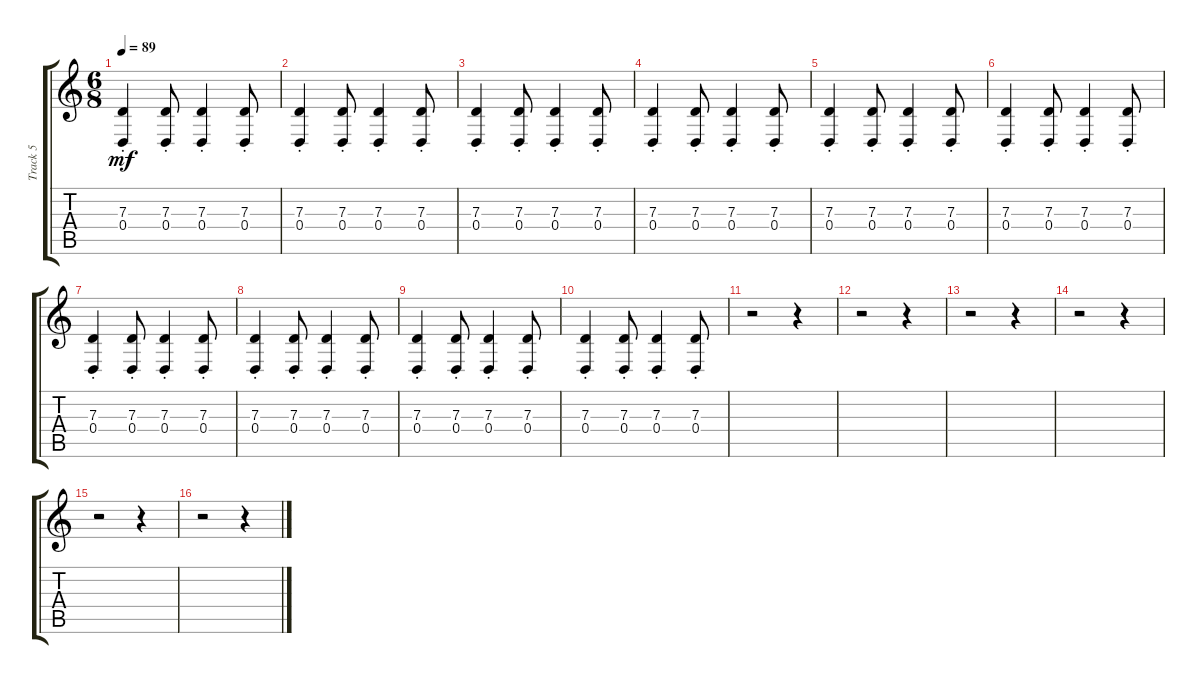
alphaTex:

\track ("Track 5" "Track 5") {instrument pizzicatostrings}
\staff {score tabs}
\tuning (E4 B3 G3 D3 A2 E2) {hide}
\ts (6 8)
\tempo 89
\clef g2
\ks c
(7.3{st} 0.4).4{dy mf} (7.3{st} 0.4).8 (7.3{st} 0.4).4 (7.3{st} 0.4).8 |
(7.3{st} 0.4).4 (7.3{st} 0.4).8 (7.3{st} 0.4).4 (7.3{st} 0.4).8 |
(7.3{st} 0.4).4 (7.3{st} 0.4).8 (7.3{st} 0.4).4 (7.3{st} 0.4).8 |
(7.3{st} 0.4).4 (7.3{st} 0.4).8 (7.3{st} 0.4).4 (7.3{st} 0.4).8 |
(7.3{st} 0.4).4 (7.3{st} 0.4).8 (7.3{st} 0.4).4 (7.3{st} 0.4).8 |
(7.3{st} 0.4).4 (7.3{st} 0.4).8 (7.3{st} 0.4).4 (7.3{st} 0.4).8 |
(7.3{st} 0.4).4 (7.3{st} 0.4).8 (7.3{st} 0.4).4 (7.3{st} 0.4).8 |
(7.3{st} 0.4).4 (7.3{st} 0.4).8 (7.3{st} 0.4).4 (7.3{st} 0.4).8 |
(7.3{st} 0.4).4 (7.3{st} 0.4).8 (7.3{st} 0.4).4 (7.3{st} 0.4).8 |
(7.3{st} 0.4).4 (7.3{st} 0.4).8 (7.3{st} 0.4).4 (7.3{st} 0.4).8 |
r.2 r.4 |
r.2 r.4 |
r.2 r.4 |
r.2 r.4 |
r.2 r.4 |
r.2 r.4
